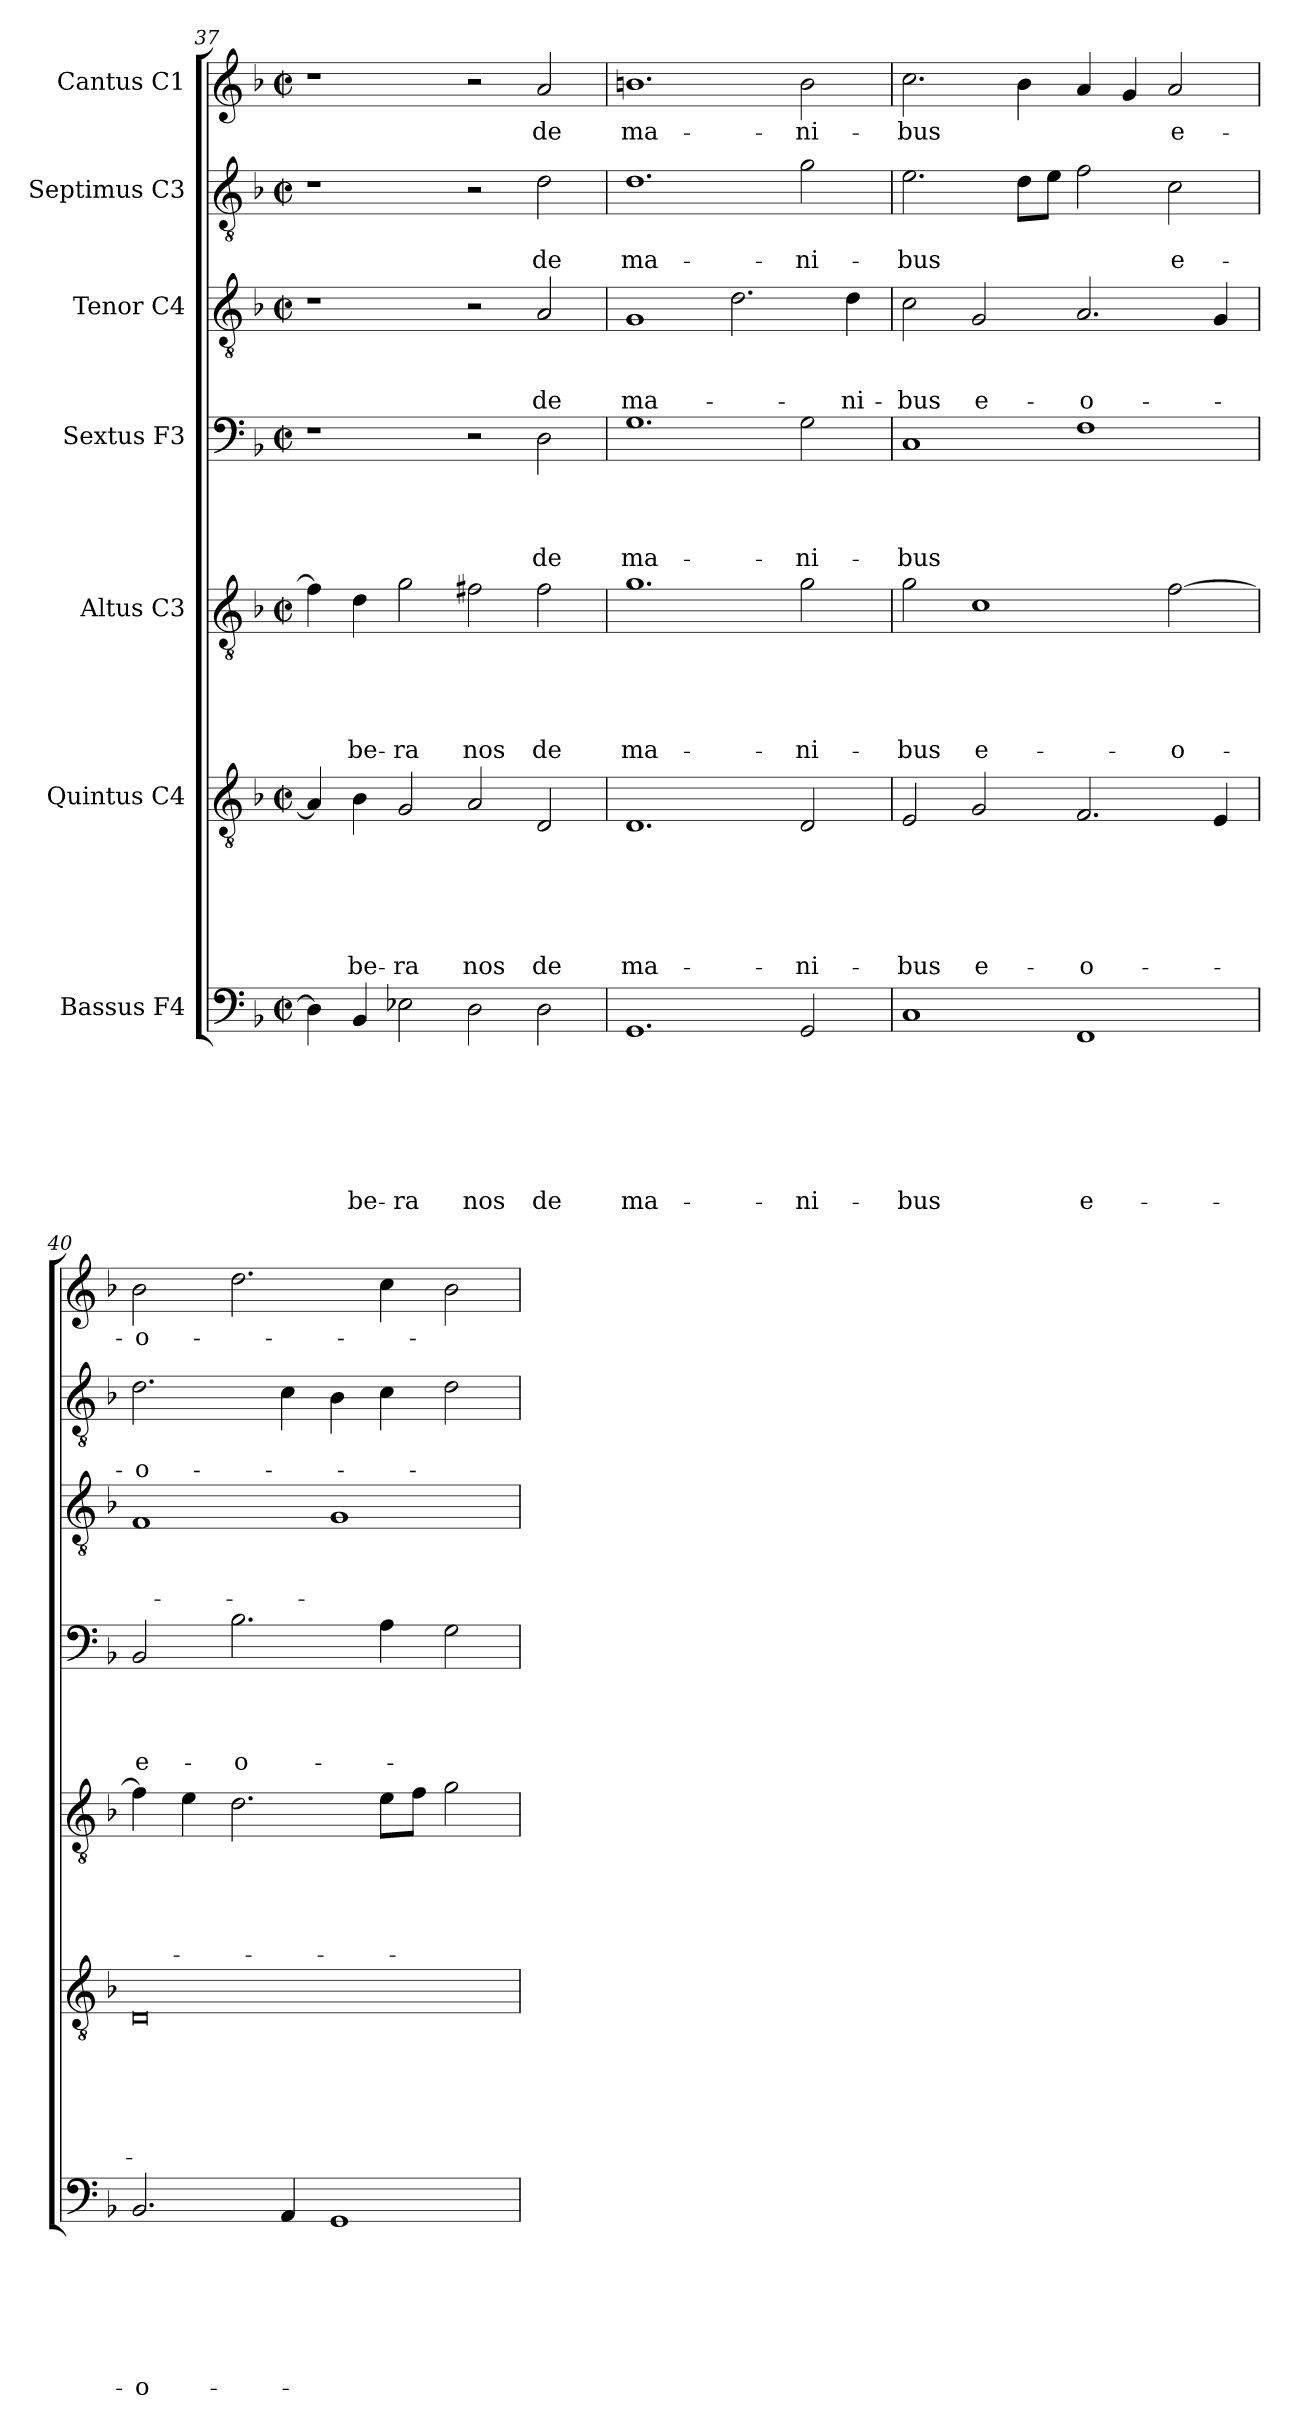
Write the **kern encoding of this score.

**kern	**text	**text	**text	**text	**text	**text	**text	**kern	**text	**text	**text	**text	**text	**text	**kern	**text	**text	**text	**text	**text	**kern	**text	**text	**text	**text	**kern	**text	**text	**text	**kern	**text	**text	**kern	**text
*part7	*part7	*part7	*part7	*part7	*part7	*part7	*part7	*part6	*part6	*part6	*part6	*part6	*part6	*part6	*part5	*part5	*part5	*part5	*part5	*part5	*part4	*part4	*part4	*part4	*part4	*part3	*part3	*part3	*part3	*part2	*part2	*part2	*part1	*part1
*staff7	*staff7	*staff7	*staff7	*staff7	*staff7	*staff7	*staff7	*staff6	*staff6	*staff6	*staff6	*staff6	*staff6	*staff6	*staff5	*staff5	*staff5	*staff5	*staff5	*staff5	*staff4	*staff4	*staff4	*staff4	*staff4	*staff3	*staff3	*staff3	*staff3	*staff2	*staff2	*staff2	*staff1	*staff1
*I"Bassus F4	*	*	*	*	*	*	*	*I"Quintus C4	*	*	*	*	*	*	*I"Altus C3	*	*	*	*	*	*I"Sextus F3	*	*	*	*	*I"Tenor C4	*	*	*	*I"Septimus C3	*	*	*I"Cantus C1	*
*clefF4	*	*	*	*	*	*	*	*clefGv2	*	*	*	*	*	*	*clefGv2	*	*	*	*	*	*clefF4	*	*	*	*	*clefGv2	*	*	*	*clefGv2	*	*	*clefG2	*
*k[b-]	*	*	*	*	*	*	*	*k[b-]	*	*	*	*	*	*	*k[b-]	*	*	*	*	*	*k[b-]	*	*	*	*	*k[b-]	*	*	*	*k[b-]	*	*	*k[b-]	*
*F:	*	*	*	*	*	*	*	*F:	*	*	*	*	*	*	*F:	*	*	*	*	*	*F:	*	*	*	*	*F:	*	*	*	*F:	*	*	*F:	*
*M2/2	*	*	*	*	*	*	*	*M2/2	*	*	*	*	*	*	*M2/2	*	*	*	*	*	*M2/2	*	*	*	*	*M2/2	*	*	*	*M2/2	*	*	*M2/2	*
*met(c|)	*	*	*	*	*	*	*	*met(c|)	*	*	*	*	*	*	*met(c|)	*	*	*	*	*	*met(c|)	*	*	*	*	*met(c|)	*	*	*	*met(c|)	*	*	*met(c|)	*
=37	=37	=37	=37	=37	=37	=37	=37	=37	=37	=37	=37	=37	=37	=37	=37	=37	=37	=37	=37	=37	=37	=37	=37	=37	=37	=37	=37	=37	=37	=37	=37	=37	=37	=37
4D\]	.	.	.	.	.	.	.	4A/]	.	.	.	.	.	.	4f\]	.	.	.	.	.	1r	.	.	.	.	1r	.	.	.	1r	.	.	1r	.
!	!	!	!	!	!	!	!LO:LY:b	!	!	!	!	!	!	!LO:LY:b	!	!	!	!	!	!LO:LY:b	!	!	!	!	!	!	!	!	!	!	!	!	!	!
4BB-/	.	.	.	.	.	.	-be-	4B-\	.	.	.	.	.	-be-	4d\	.	.	.	.	-be-	.	.	.	.	.	.	.	.	.	.	.	.	.	.
!	!	!	!	!	!	!	!LO:LY:b	!	!	!	!	!	!	!LO:LY:b	!	!	!	!	!	!LO:LY:b	!	!	!	!	!	!	!	!	!	!	!	!	!	!
2E-X\	.	.	.	.	.	.	-ra	2G/	.	.	.	.	.	-ra	2g\	.	.	.	.	-ra	.	.	.	.	.	.	.	.	.	.	.	.	.	.
!	!	!	!	!	!	!	!LO:LY:b	!	!	!	!	!	!	!LO:LY:b	!	!	!	!	!	!LO:LY:b	!	!	!	!	!	!	!	!	!	!	!	!	!	!
2D\	.	.	.	.	.	.	nos	2A/	.	.	.	.	.	nos	2f#X\	.	.	.	.	nos	2r	.	.	.	.	2r	.	.	.	2r	.	.	2r	.
!	!	!	!	!	!	!	!LO:LY:b	!	!	!	!	!	!	!LO:LY:b	!	!	!	!	!	!LO:LY:b	!	!	!	!	!LO:LY:b	!	!	!	!LO:LY:b	!	!	!LO:LY:b	!	!LO:LY:b
2D\	.	.	.	.	.	.	de	2D/	.	.	.	.	.	de	2f#\	.	.	.	.	de	2D\	.	.	.	de	2A/	.	.	de	2d\	.	de	2a/	de
=38	=38	=38	=38	=38	=38	=38	=38	=38	=38	=38	=38	=38	=38	=38	=38	=38	=38	=38	=38	=38	=38	=38	=38	=38	=38	=38	=38	=38	=38	=38	=38	=38	=38	=38
!	!	!	!	!	!	!	!LO:LY:b	!	!	!	!	!	!	!LO:LY:b	!	!	!	!	!	!LO:LY:b	!	!	!	!	!LO:LY:b	!	!	!	!LO:LY:b	!	!	!LO:LY:b	!	!LO:LY:b
1.GG	.	.	.	.	.	.	ma-	1.D	.	.	.	.	.	ma-	1.g	.	.	.	.	ma-	1.G	.	.	.	ma-	1G	.	.	ma-	1.d	.	ma-	1.bn	ma-
.	.	.	.	.	.	.	.	.	.	.	.	.	.	.	.	.	.	.	.	.	.	.	.	.	.	2.d\	.	.	.	.	.	.	.	.
!	!	!	!	!	!	!	!LO:LY:b	!	!	!	!	!	!	!LO:LY:b	!	!	!	!	!	!LO:LY:b	!	!	!	!	!LO:LY:b	!	!	!	!	!	!	!LO:LY:b	!	!LO:LY:b
2GG/	.	.	.	.	.	.	-ni-	2D/	.	.	.	.	.	-ni-	2g\	.	.	.	.	-ni-	2G\	.	.	.	-ni-	.	.	.	.	2g\	.	-ni-	2b\	-ni-
!	!	!	!	!	!	!	!	!	!	!	!	!	!	!	!	!	!	!	!	!	!	!	!	!	!	!	!	!	!LO:LY:b	!	!	!	!	!
.	.	.	.	.	.	.	.	.	.	.	.	.	.	.	.	.	.	.	.	.	.	.	.	.	.	4d\	.	.	-ni-	.	.	.	.	.
=39	=39	=39	=39	=39	=39	=39	=39	=39	=39	=39	=39	=39	=39	=39	=39	=39	=39	=39	=39	=39	=39	=39	=39	=39	=39	=39	=39	=39	=39	=39	=39	=39	=39	=39
!	!	!	!	!	!	!	!LO:LY:b	!	!	!	!	!	!	!LO:LY:b	!	!	!	!	!	!LO:LY:b	!	!	!	!	!LO:LY:b	!	!	!	!LO:LY:b	!	!	!LO:LY:b	!	!LO:LY:b
1C	.	.	.	.	.	.	-bus	2E/	.	.	.	.	.	-bus	2g\	.	.	.	.	-bus	1C	.	.	.	-bus	2c\	.	.	-bus	2.e\	.	-bus	2.cc\	-bus
!	!	!	!	!	!	!	!	!	!	!	!	!	!	!LO:LY:b	!	!	!	!	!	!LO:LY:b	!	!	!	!	!	!	!	!	!LO:LY:b	!	!	!	!	!
.	.	.	.	.	.	.	.	2G/	.	.	.	.	.	e-	1c	.	.	.	.	e-	.	.	.	.	.	2G/	.	.	e-	.	.	.	.	.
.	.	.	.	.	.	.	.	.	.	.	.	.	.	.	.	.	.	.	.	.	.	.	.	.	.	.	.	.	.	8d\L	.	.	4b-\	.
.	.	.	.	.	.	.	.	.	.	.	.	.	.	.	.	.	.	.	.	.	.	.	.	.	.	.	.	.	.	8e\J	.	.	.	.
!	!	!	!	!	!	!	!LO:LY:b	!	!	!	!	!	!	!LO:LY:b	!	!	!	!	!	!	!	!	!	!	!	!	!	!	!LO:LY:b	!	!	!	!	!
1FF	.	.	.	.	.	.	e-	2.F/	.	.	.	.	.	-o-	.	.	.	.	.	.	1F	.	.	.	.	2.A/	.	.	-o-	2f\	.	.	4a/	.
.	.	.	.	.	.	.	.	.	.	.	.	.	.	.	.	.	.	.	.	.	.	.	.	.	.	.	.	.	.	.	.	.	4g/	.
!	!	!	!	!	!	!	!	!	!	!	!	!	!	!	!	!	!	!	!	!LO:LY:b	!	!	!	!	!	!	!	!	!	!	!	!LO:LY:b	!	!LO:LY:b
.	.	.	.	.	.	.	.	.	.	.	.	.	.	.	[2f\	.	.	.	.	-o-	.	.	.	.	.	.	.	.	.	2c\	.	e-	2a/	e-
.	.	.	.	.	.	.	.	4E/	.	.	.	.	.	.	.	.	.	.	.	.	.	.	.	.	.	4G/	.	.	.	.	.	.	.	.
!!LO:PB:g=z
=40	=40	=40	=40	=40	=40	=40	=40	=40	=40	=40	=40	=40	=40	=40	=40	=40	=40	=40	=40	=40	=40	=40	=40	=40	=40	=40	=40	=40	=40	=40	=40	=40	=40	=40
!	!	!	!	!	!	!	!LO:LY:b	!	!	!	!	!	!	!	!	!	!	!	!	!	!	!	!	!	!LO:LY:b	!	!	!	!	!	!	!LO:LY:b	!	!LO:LY:b
2.BB-/	.	.	.	.	.	.	-o-	0D	.	.	.	.	.	.	4f\]	.	.	.	.	.	2BB-/	.	.	.	e-	1F	.	.	.	2.d\	.	-o-	2b-\	-o-
.	.	.	.	.	.	.	.	.	.	.	.	.	.	.	4e\	.	.	.	.	.	.	.	.	.	.	.	.	.	.	.	.	.	.	.
!	!	!	!	!	!	!	!	!	!	!	!	!	!	!	!	!	!	!	!	!	!	!	!	!	!LO:LY:b	!	!	!	!	!	!	!	!	!
.	.	.	.	.	.	.	.	.	.	.	.	.	.	.	2.d\	.	.	.	.	.	2.B-\	.	.	.	-o-	.	.	.	.	.	.	.	2.dd\	.
4AA/	.	.	.	.	.	.	.	.	.	.	.	.	.	.	.	.	.	.	.	.	.	.	.	.	.	.	.	.	.	4c\	.	.	.	.
1GG	.	.	.	.	.	.	.	.	.	.	.	.	.	.	.	.	.	.	.	.	.	.	.	.	.	1G	.	.	.	4B-\	.	.	.	.
.	.	.	.	.	.	.	.	.	.	.	.	.	.	.	8e\L	.	.	.	.	.	4A\	.	.	.	.	.	.	.	.	4c\	.	.	4cc\	.
.	.	.	.	.	.	.	.	.	.	.	.	.	.	.	8f\J	.	.	.	.	.	.	.	.	.	.	.	.	.	.	.	.	.	.	.
.	.	.	.	.	.	.	.	.	.	.	.	.	.	.	2g\	.	.	.	.	.	2G\	.	.	.	.	.	.	.	.	2d\	.	.	2b-\	.
=	=	=	=	=	=	=	=	=	=	=	=	=	=	=	=	=	=	=	=	=	=	=	=	=	=	=	=	=	=	=	=	=	=	=
*-	*-	*-	*-	*-	*-	*-	*-	*-	*-	*-	*-	*-	*-	*-	*-	*-	*-	*-	*-	*-	*-	*-	*-	*-	*-	*-	*-	*-	*-	*-	*-	*-	*-	*-
